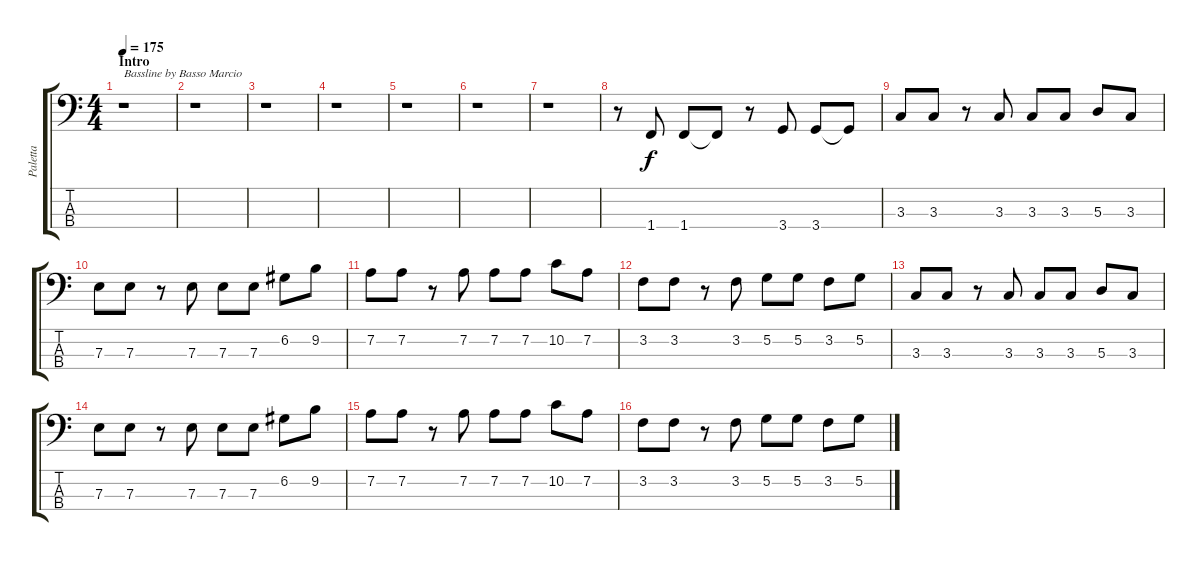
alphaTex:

\track ("Paletta" "Paletta") {instrument electricbassfinger}
\staff {score tabs}
\tuning (G2 D2 A1 E1) {hide}
\ts (4 4)
\section ("" "Intro")
\tempo 175
\clef f4
\ks c
r.1{txt "Bassline by Basso Marcio" dy f instrument electricbassfinger} |
r.1 |
r.1 |
r.1 |
r.1 |
r.1 |
r.1 |
r.8 1.4.8 1.4.8 1.4{t}.8 r.8 3.4.8 3.4.8 3.4{t}.8 |
3.3.8 3.3.8 r.8 3.3.8 3.3.8 3.3.8 5.3.8 3.3.8 |
7.3.8 7.3.8 r.8 7.3.8 7.3.8 7.3.8 6.2.8 9.2.8 |
7.2.8 7.2.8 r.8 7.2.8 7.2.8 7.2.8 10.2.8 7.2.8 |
3.2.8 3.2.8 r.8 3.2.8 5.2.8 5.2.8 3.2.8 5.2.8 |
3.3.8 3.3.8 r.8 3.3.8 3.3.8 3.3.8 5.3.8 3.3.8 |
7.3.8 7.3.8 r.8 7.3.8 7.3.8 7.3.8 6.2.8 9.2.8 |
7.2.8 7.2.8 r.8 7.2.8 7.2.8 7.2.8 10.2.8 7.2.8 |
3.2.8 3.2.8 r.8 3.2.8 5.2.8 5.2.8 3.2.8 5.2.8
